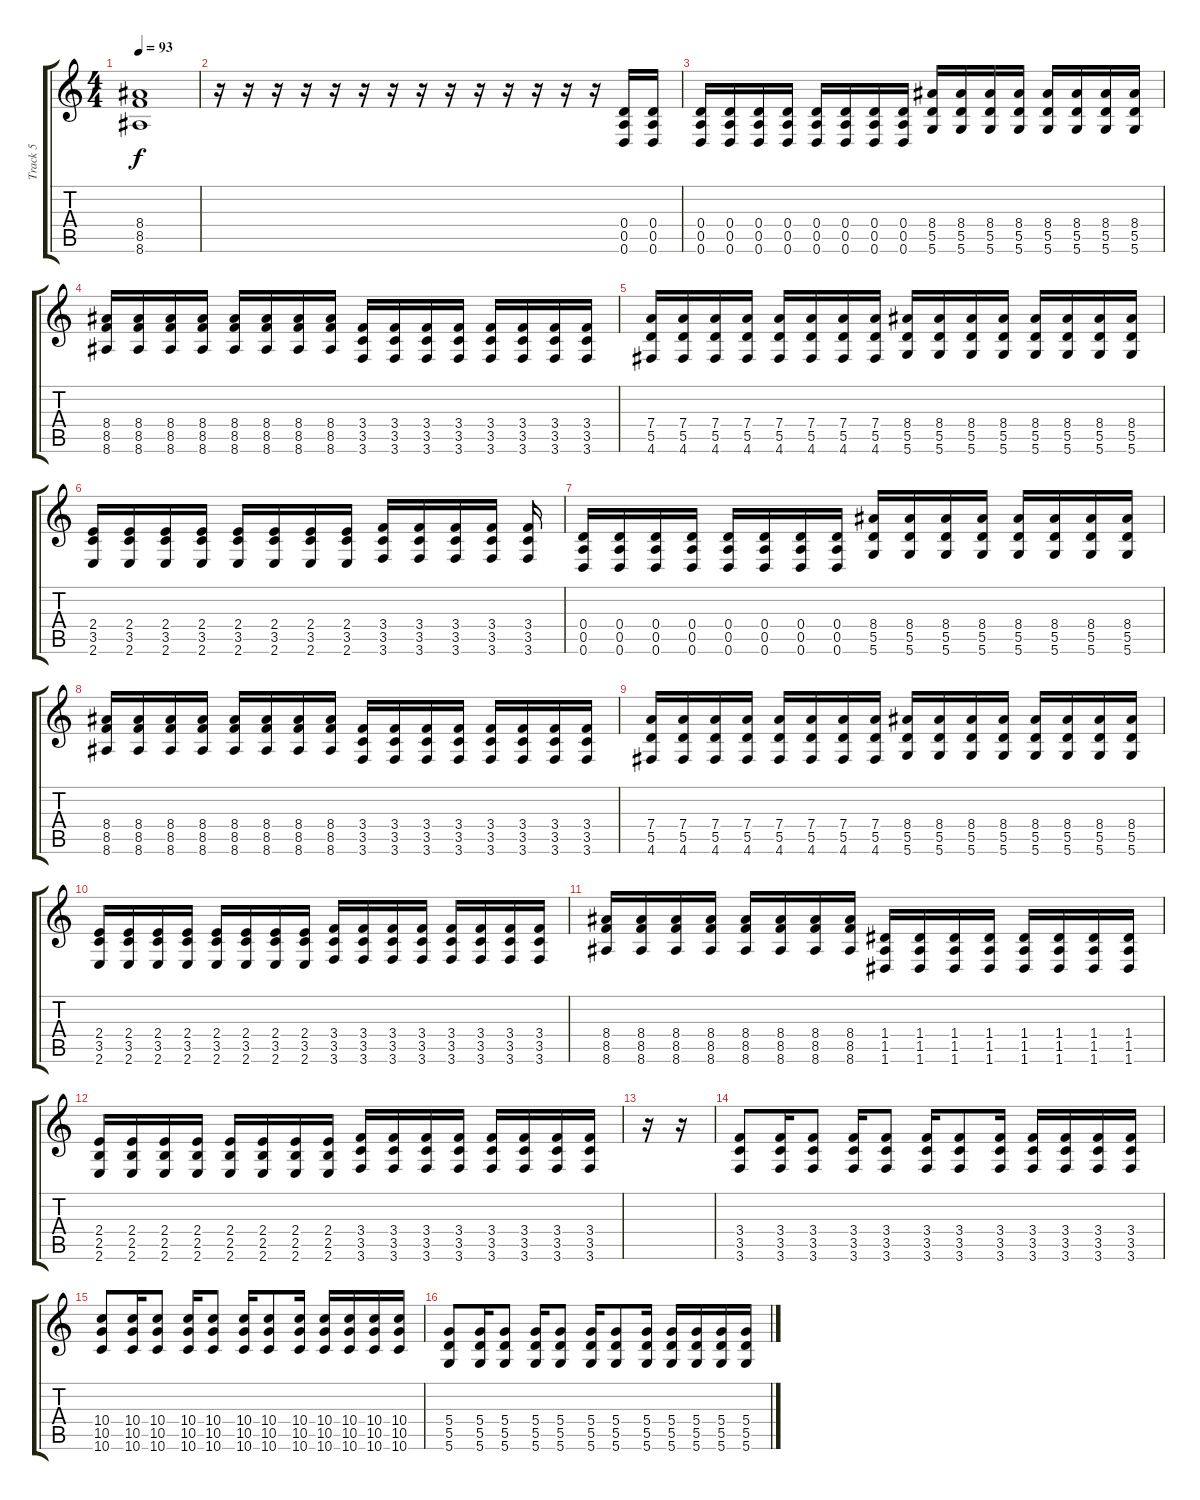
\track ("Track 5" "Track 5") {instrument distortionguitar}
\staff {score tabs}
\tuning (E4 B3 G3 D3 A2 D2) {hide}
\ts (4 4)
\tempo 93
\clef g2
\ks c
(8.4 8.5 8.6).1{dy f} |
r.16 r.16 r.16 r.16 r.16 r.16 r.16 r.16 r.16 r.16 r.16 r.16 r.16 r.16 (0.4 0.5 0.6).16 (0.4 0.5 0.6).16 |
(0.4 0.5 0.6).16 (0.4 0.5 0.6).16 (0.4 0.5 0.6).16 (0.4 0.5 0.6).16 (0.4 0.5 0.6).16 (0.4 0.5 0.6).16 (0.4 0.5 0.6).16 (0.4 0.5 0.6).16 (8.4 5.5 5.6).16 (8.4 5.5 5.6).16 (8.4 5.5 5.6).16 (8.4 5.5 5.6).16 (8.4 5.5 5.6).16 (8.4 5.5 5.6).16 (8.4 5.5 5.6).16 (8.4 5.5 5.6).16 |
(8.4 8.5 8.6).16 (8.4 8.5 8.6).16 (8.4 8.5 8.6).16 (8.4 8.5 8.6).16 (8.4 8.5 8.6).16 (8.4 8.5 8.6).16 (8.4 8.5 8.6).16 (8.4 8.5 8.6).16 (3.4 3.5 3.6).16 (3.4 3.5 3.6).16 (3.4 3.5 3.6).16 (3.4 3.5 3.6).16 (3.4 3.5 3.6).16 (3.4 3.5 3.6).16 (3.4 3.5 3.6).16 (3.4 3.5 3.6).16 |
(7.4 5.5 4.6).16 (7.4 5.5 4.6).16 (7.4 5.5 4.6).16 (7.4 5.5 4.6).16 (7.4 5.5 4.6).16 (7.4 5.5 4.6).16 (7.4 5.5 4.6).16 (7.4 5.5 4.6).16 (8.4 5.5 5.6).16 (8.4 5.5 5.6).16 (8.4 5.5 5.6).16 (8.4 5.5 5.6).16 (8.4 5.5 5.6).16 (8.4 5.5 5.6).16 (8.4 5.5 5.6).16 (8.4 5.5 5.6).16 |
(2.4 3.5 2.6).16 (2.4 3.5 2.6).16 (2.4 3.5 2.6).16 (2.4 3.5 2.6).16 (2.4 3.5 2.6).16 (2.4 3.5 2.6).16 (2.4 3.5 2.6).16 (2.4 3.5 2.6).16 (3.4 3.5 3.6).16 (3.4 3.5 3.6).16 (3.4 3.5 3.6).16 (3.4 3.5 3.6).16 (3.4 3.5 3.6).16 |
(0.4 0.5 0.6).16 (0.4 0.5 0.6).16 (0.4 0.5 0.6).16 (0.4 0.5 0.6).16 (0.4 0.5 0.6).16 (0.4 0.5 0.6).16 (0.4 0.5 0.6).16 (0.4 0.5 0.6).16 (8.4 5.5 5.6).16 (8.4 5.5 5.6).16 (8.4 5.5 5.6).16 (8.4 5.5 5.6).16 (8.4 5.5 5.6).16 (8.4 5.5 5.6).16 (8.4 5.5 5.6).16 (8.4 5.5 5.6).16 |
(8.4 8.5 8.6).16 (8.4 8.5 8.6).16 (8.4 8.5 8.6).16 (8.4 8.5 8.6).16 (8.4 8.5 8.6).16 (8.4 8.5 8.6).16 (8.4 8.5 8.6).16 (8.4 8.5 8.6).16 (3.4 3.5 3.6).16 (3.4 3.5 3.6).16 (3.4 3.5 3.6).16 (3.4 3.5 3.6).16 (3.4 3.5 3.6).16 (3.4 3.5 3.6).16 (3.4 3.5 3.6).16 (3.4 3.5 3.6).16 |
(7.4 5.5 4.6).16 (7.4 5.5 4.6).16 (7.4 5.5 4.6).16 (7.4 5.5 4.6).16 (7.4 5.5 4.6).16 (7.4 5.5 4.6).16 (7.4 5.5 4.6).16 (7.4 5.5 4.6).16 (8.4 5.5 5.6).16 (8.4 5.5 5.6).16 (8.4 5.5 5.6).16 (8.4 5.5 5.6).16 (8.4 5.5 5.6).16 (8.4 5.5 5.6).16 (8.4 5.5 5.6).16 (8.4 5.5 5.6).16 |
(2.4 3.5 2.6).16 (2.4 3.5 2.6).16 (2.4 3.5 2.6).16 (2.4 3.5 2.6).16 (2.4 3.5 2.6).16 (2.4 3.5 2.6).16 (2.4 3.5 2.6).16 (2.4 3.5 2.6).16 (3.4 3.5 3.6).16 (3.4 3.5 3.6).16 (3.4 3.5 3.6).16 (3.4 3.5 3.6).16 (3.4 3.5 3.6).16 (3.4 3.5 3.6).16 (3.4 3.5 3.6).16 (3.4 3.5 3.6).16 |
(8.4 8.5 8.6).16 (8.4 8.5 8.6).16 (8.4 8.5 8.6).16 (8.4 8.5 8.6).16 (8.4 8.5 8.6).16 (8.4 8.5 8.6).16 (8.4 8.5 8.6).16 (8.4 8.5 8.6).16 (1.4 1.5 1.6).16 (1.4 1.5 1.6).16 (1.4 1.5 1.6).16 (1.4 1.5 1.6).16 (1.4 1.5 1.6).16 (1.4 1.5 1.6).16 (1.4 1.5 1.6).16 (1.4 1.5 1.6).16 |
(2.4 2.5 2.6).16 (2.4 2.5 2.6).16 (2.4 2.5 2.6).16 (2.4 2.5 2.6).16 (2.4 2.5 2.6).16 (2.4 2.5 2.6).16 (2.4 2.5 2.6).16 (2.4 2.5 2.6).16 (3.4 3.5 3.6).16 (3.4 3.5 3.6).16 (3.4 3.5 3.6).16 (3.4 3.5 3.6).16 (3.4 3.5 3.6).16 (3.4 3.5 3.6).16 (3.4 3.5 3.6).16 (3.4 3.5 3.6).16 |
r.16 r.16 |
(3.4 3.5 3.6).8 (3.4 3.5 3.6).16 (3.4 3.5 3.6).8 (3.4 3.5 3.6).16 (3.4 3.5 3.6).8 (3.4 3.5 3.6).16 (3.4 3.5 3.6).8 (3.4 3.5 3.6).16 (3.4 3.5 3.6).16 (3.4 3.5 3.6).16 (3.4 3.5 3.6).16 (3.4 3.5 3.6).16 |
(10.4 10.5 10.6).8 (10.4 10.5 10.6).16 (10.4 10.5 10.6).8 (10.4 10.5 10.6).16 (10.4 10.5 10.6).8 (10.4 10.5 10.6).16 (10.4 10.5 10.6).8 (10.4 10.5 10.6).16 (10.4 10.5 10.6).16 (10.4 10.5 10.6).16 (10.4 10.5 10.6).16 (10.4 10.5 10.6).16 |
(5.4 5.5 5.6).8 (5.4 5.5 5.6).16 (5.4 5.5 5.6).8 (5.4 5.5 5.6).16 (5.4 5.5 5.6).8 (5.4 5.5 5.6).16 (5.4 5.5 5.6).8 (5.4 5.5 5.6).16 (5.4 5.5 5.6).16 (5.4 5.5 5.6).16 (5.4 5.5 5.6).16 (5.4 5.5 5.6).16
